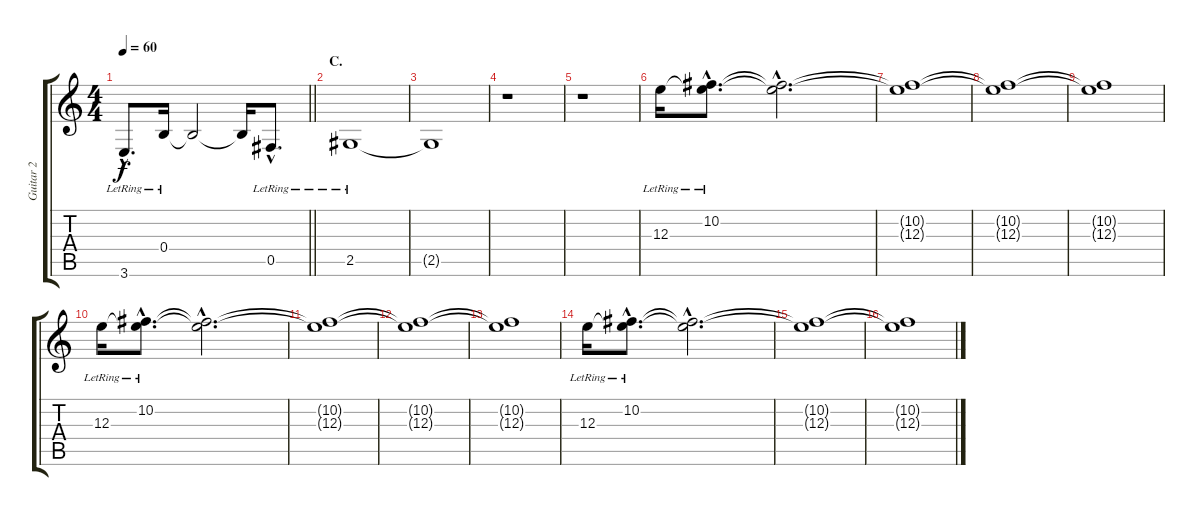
\track ("Guitar 2" "Guitar 2") {instrument distortionguitar}
\staff {score tabs}
\tuning (Db4 Ab3 E3 B2 Gb2 Db2) {hide}
\ts (4 4)
\tempo 60
\clef g2
\barLineRight lightlight
\ks c
3.6{hac lr}.8{d dy f} 0.4{lr}.16 0.4{t}.2 0.4{t}.16 0.5{hac lr}.8{d} |
\section ("" "C.")
2.5{lr}.1{volume 0} |
2.5{t}.1 |
r.1 |
r.1 |
12.3{lr}.16{volume 10 instrument electricguitarjazz} (10.2{hac lr} 12.3{hac t}).8{d} (10.2{hac t} 12.3{hac t}).2{d} |
(10.2{t} 12.3{t}).1 |
(10.2{t} 12.3{t}).1 |
(10.2{t} 12.3{t}).1 |
12.3{lr}.16 (10.2{hac lr} 12.3{hac t}).8{d} (10.2{hac t} 12.3{hac t}).2{d} |
(10.2{t} 12.3{t}).1 |
(10.2{t} 12.3{t}).1 |
(10.2{t} 12.3{t}).1 |
12.3{lr}.16 (10.2{hac lr} 12.3{hac t}).8{d} (10.2{hac t} 12.3{hac t}).2{d} |
(10.2{t} 12.3{t}).1 |
(10.2{t} 12.3{t}).1
